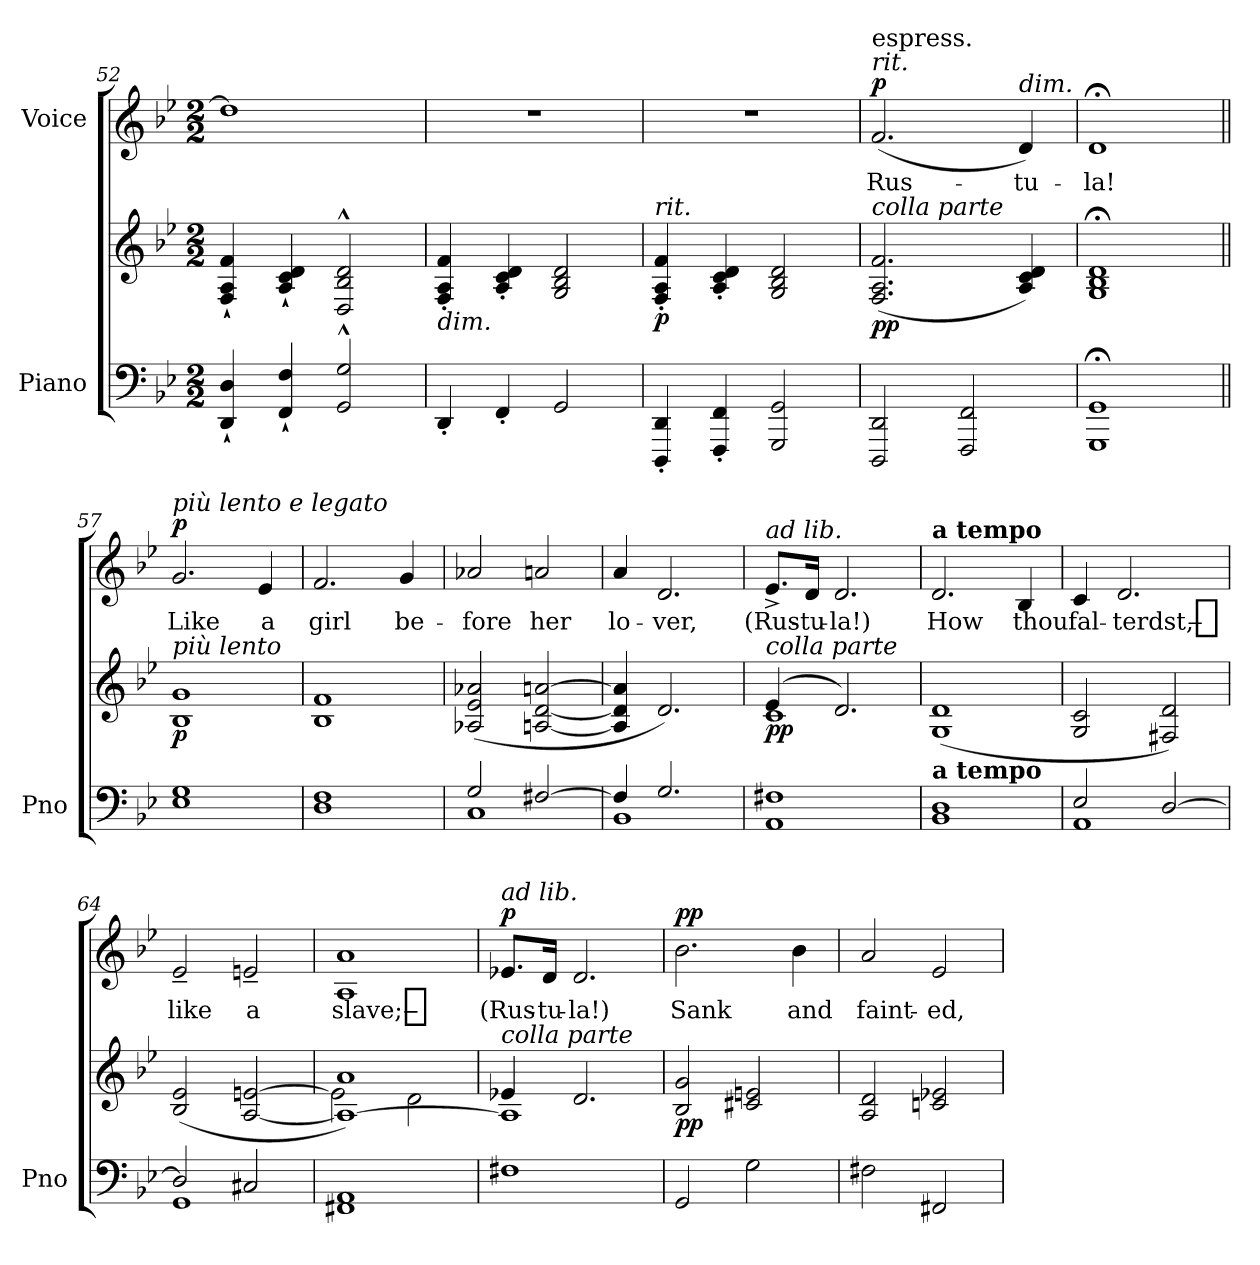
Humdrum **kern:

**kern	**kern	**dynam	**kern	**text	**dynam
*part2	*part2	*part2	*part1	*part1	*part1
*staff3	*staff2	*staff2/3	*staff1	*staff1	*staff1
*I"Piano	*	*	*I"Voice	*	*
*I'Pno	*	*	*	*	*
*clefF4	*clefG2	*	*clefG2	*	*
*k[b-e-]	*k[b-e-]	*	*k[b-e-]	*	*
*M2/2	*M2/2	*	*M2/2	*	*
=52	=52	=52	=52	=52	=52
4DD/` 4D/`	4F/` 4A/` 4f/`	.	1dd]	.	.
4FF/` 4F/`	4A/` 4c/` 4d/`	.	.	.	.
2GG/^^ 2G/^^	2D/^^ 2B-/^^ 2d/^^	.	.	.	.
=53	=53	=53	=53	=53	=53
!	!LO:TX:b:i:t=dim.	!	!	!	!
4DD'/	4F/' 4A/' 4f/'	.	1r	.	.
4FF'/	4A/' 4c/' 4d/'	.	.	.	.
2GG/	2G/ 2B-/ 2d/	.	.	.	.
=54	=54	=54	=54	=54	=54
!	!LO:TX:i:t=rit.	!	!	!	!
!	!	!LO:DY:b	!	!	!
4DDD/' 4DD/'	4F/' 4A/' 4f/'	p	1r	.	.
4FFF/' 4FF/'	4A/' 4c/' 4d/'	.	.	.	.
2GGG/ 2GG/	2G/ 2B-/ 2d/	.	.	.	.
=55	=55	=55	=55	=55	=55
!	!	!	!LO:TX:i:t=rit.	!	!
!	!	!	!LO:TX:t=espress.	!	!
!	!LO:TX:i:t=colla parte	!	!	!	!
!	!	!LO:DY:b	!	!	!LO:DY:a
2DDD/ 2DD/	(>2.F/ 2.A/ 2.f/	pp	(2.f/	Rus-	p
2FFF/ 2FF/	.	.	.	.	.
!	!	!	!LO:TX:a:i:t=dim.	!	!
.	4A/ 4c/ 4d/)	.	4d/)	-tu-	.
=56	=56	=56	=56	=56	=56
1GGG;< 1GG;<	1G;< 1B-;< 1d;<	.	1d;<	-la!	.
=57||	=57||	=57||	=57||	=57||	=57||
!	!	!	!LO:TX:i:t=più lento e legato	!	!
!	!LO:TX:i:t=più lento	!	!	!	!
!	!	!LO:DY:b	!	!	!LO:DY:a
1E- 1G	1B- 1g	p	2.g/	Like	p
.	.	.	4e-/	a	.
=58	=58	=58	=58	=58	=58
1D 1F	1B- 1f	.	2.f/	girl	.
.	.	.	4g/	be-	.
=59	=59	=59	=59	=59	=59
*^	*	*	*	*	*
2G/	1C	(2A-X/ 2e-/ 2a-X/	.	2a-X/	-fore	.
[2F#X/	.	[2An/ [>2d/ [2an/	.	2an/	her	.
=60	=60	=60	=60	=60	=60	=60
4F#/]	1BB-	4A/] 4d/] 4a/]	.	4a/	lo-	.
2.G/	.	2.d/)	.	2.d/	-ver,	.
*v	*v	*	*	*	*	*
=61	=61	=61	=61	=61	=61
*	*^	*	*	*	*
!	!	!	!	!LO:TX:i:t=ad lib.	!	!
!	!LO:TX:i:t=colla parte	!	!	!	!	!
!	!	!	!LO:DY:b	!	!	!
1AA 1F#X	(4e-/	1c	pp	8.e-^>/L	(Rus-	.
.	.	.	.	16d/Jk	-tu-	.
.	2.d/)	.	.	2.d/	-la!)	.
*	*v	*v	*	*	*	*
=62	=62	=62	=62	=62	=62
!	!	!	!LO:TX:a:B:t=a tempo	!	!
!	!LO:TX:b:B:t=a tempo	!	!	!	!
1BB- 1D	(1G 1d	.	2.d/	How	.
.	.	.	4B-/	thou	.
=63	=63	=63	=63	=63	=63
*^	*	*	*	*	*
2E-/	1AA	2G/ 2c/	.	4c/	fal-	.
.	.	.	.	2.d/	-terdst, ‒	.
[2D/	.	2F#X/ 2d/)	.	.	.	.
=64	=64	=64	=64	=64	=64	=64
2D/]	1GG	(>2B-/ 2e-/	.	2e-~>/	like	.
2C#X/	.	[<2A/ [2en/	.	2en~>/	a	.
*v	*v	*	*	*	*	*
=65	=65	=65	=65	=65	=65
*	*^	*	*^	*	*
1FF#X 1AA	1A_ 1a)	2e\]	.	1A	1a	slave; ‒	.
.	.	2d\	.	.	.	.	.
*	*	*	*	*v	*v	*	*
=66	=66	=66	=66	=66	=66	=66
!	!	!	!	!LO:TX:i:t=ad lib.	!	!
!	!LO:TX:i:t=colla parte	!	!	!	!	!
!	!	!	!	!	!	!LO:DY:a
1F#X	4e-X/	1A]	.	8.e-X/L	(Rus-	p
.	.	.	.	16d/Jk	-tu-	.
.	2.d/	.	.	2.d/	-la!)	.
*	*v	*v	*	*	*	*
=67	=67	=67	=67	=67	=67
!	!	!LO:DY:b	!	!	!LO:DY:a
2GG/	2B-/ 2g/	pp	2.b-\	Sank	pp
2G\	2c#X/ 2en/	.	.	.	.
.	.	.	4b-\	and	.
=68	=68	=68	=68	=68	=68
2F#X\	2A/ 2d/	.	2a/	faint-	.
2FF#X/	2cn/ 2e-X/	.	2e-/	-ed,	.
=	=	=	=	=	=
*-	*-	*-	*-	*-	*-
